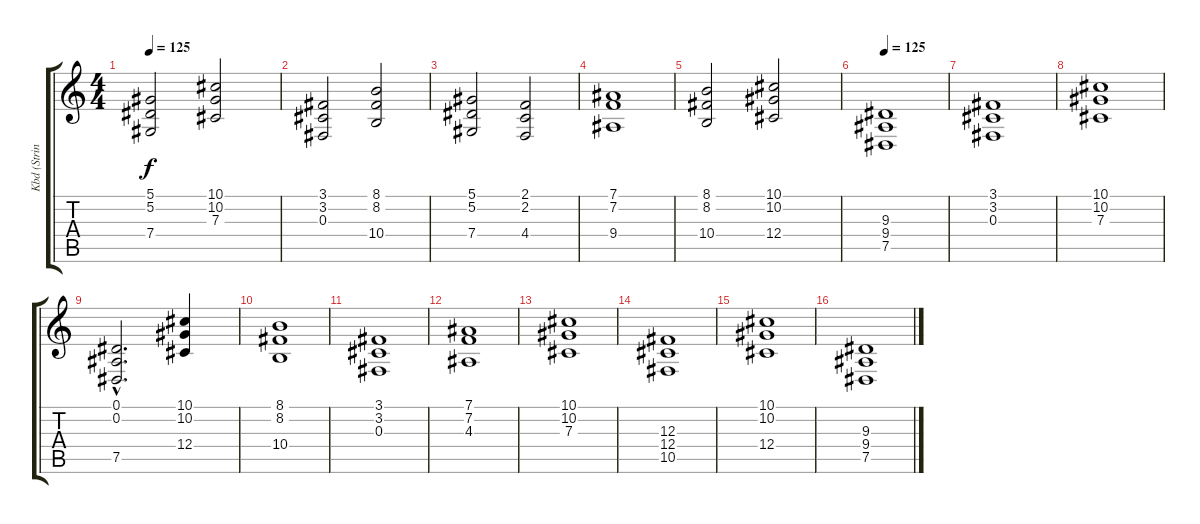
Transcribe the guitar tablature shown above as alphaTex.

\track ("Kbd (Strings)" "Kbd (Strin") {instrument stringensemble2}
\staff {score tabs}
\tuning (Eb4 Bb3 Gb3 Db3 Ab2 Eb2) {hide}
\ts (4 4)
\tempo 125
\clef g2
\ks c
(5.1 5.2 7.4).2{dy f} (10.1 10.2 7.3).2 |
(3.1 3.2 0.3).2 (8.1 8.2 10.4).2 |
(5.1 5.2 7.4).2 (2.1 2.2 4.4).2 |
(7.1 7.2 9.4).1 |
(8.1 8.2 10.4).2 (10.1 10.2 12.4).2 |
\tempo 125
(9.3 9.4 7.5).1 |
(3.1 3.2 0.3).1 |
(10.1 10.2 7.3).1 |
(0.1{hac} 0.2{hac} 7.5{hac}).2{d} (10.1 10.2 12.4).4 |
(8.1 8.2 10.4).1 |
(3.1 3.2 0.3).1 |
(7.1 7.2 4.3).1 |
(10.1 10.2 7.3).1 |
(12.3 12.4 10.5).1 |
(10.1 10.2 12.4).1 |
(9.3 9.4 7.5).1
